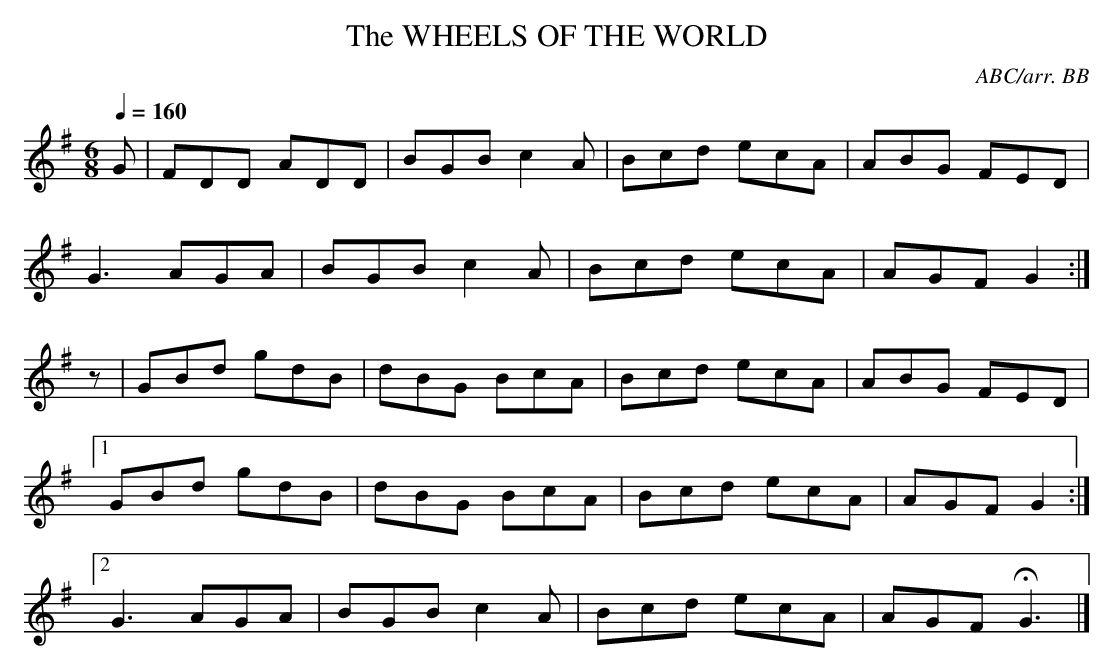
X:1
T:WHEELS OF THE WORLD, The
C:ABC/arr. BB
Q:1/4=160
M:6/8
L:1/8
K:G
G|FDD ADD|BGB c2A|Bcd ecA|ABG FED|
G3 AGA|BGB c2A|Bcd ecA|AGF G2:|
z|GBd gdB|dBG BcA|Bcd ecA|ABG FED|
[1 GBd gdB|dBG BcA|Bcd ecA|AGF G2:|
[2 G3 AGA|BGB c2A|Bcd ecA|AGF HG3 |]
